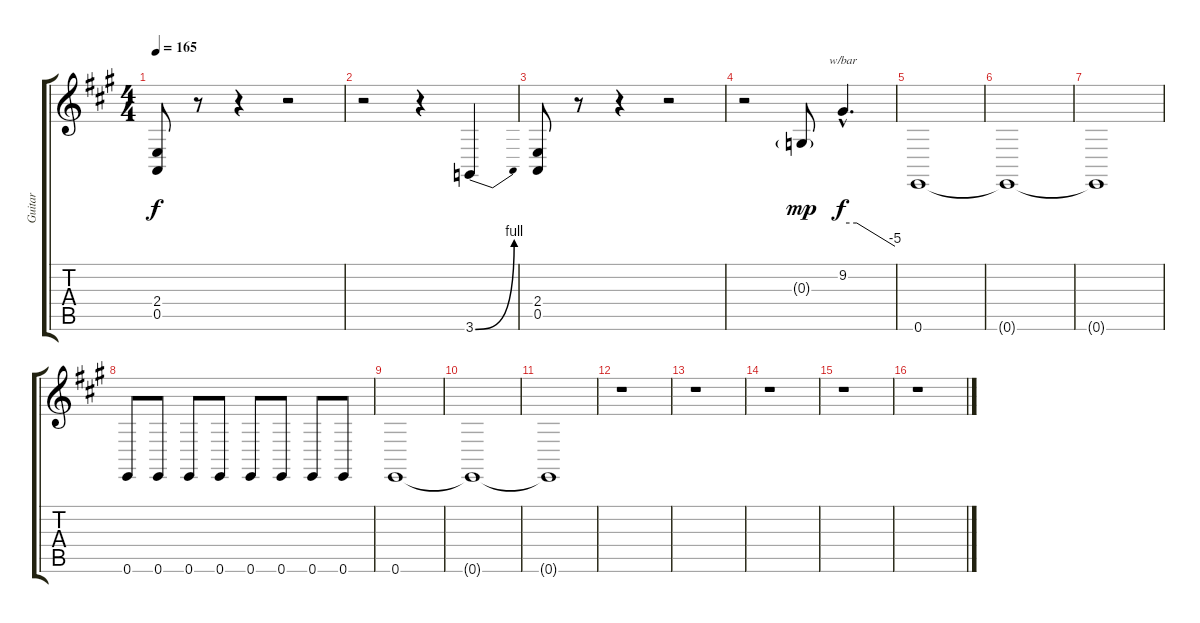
\track ("Guitar" "Guitar") {instrument lead2sawtooth}
\staff {score tabs}
\tuning (E4 B3 G3 D3 A2 E2) {hide}
\ts (4 4)
\tempo 165
\clef g2
\ks a
(2.4 0.5).8{dy f} r.8 r.4 r.2 |
r.2 r.4 3.6{be (bend 0 0 60 4)}.4 |
(2.4 0.5).8 r.8 r.4 r.2 |
r.2 0.3{g}.8{dy mp} 9.2{hac}.4{d tbe (custom default 0 0 16 0 60 -20) dy f} |
0.6.1 |
0.6{t}.1 |
0.6{t}.1 |
0.6.8 0.6.8 0.6.8 0.6.8 0.6.8 0.6.8 0.6.8 0.6.8 |
0.6.1 |
0.6{t}.1 |
0.6{t}.1 |
r.1 |
r.1 |
r.1 |
r.1 |
r.1
